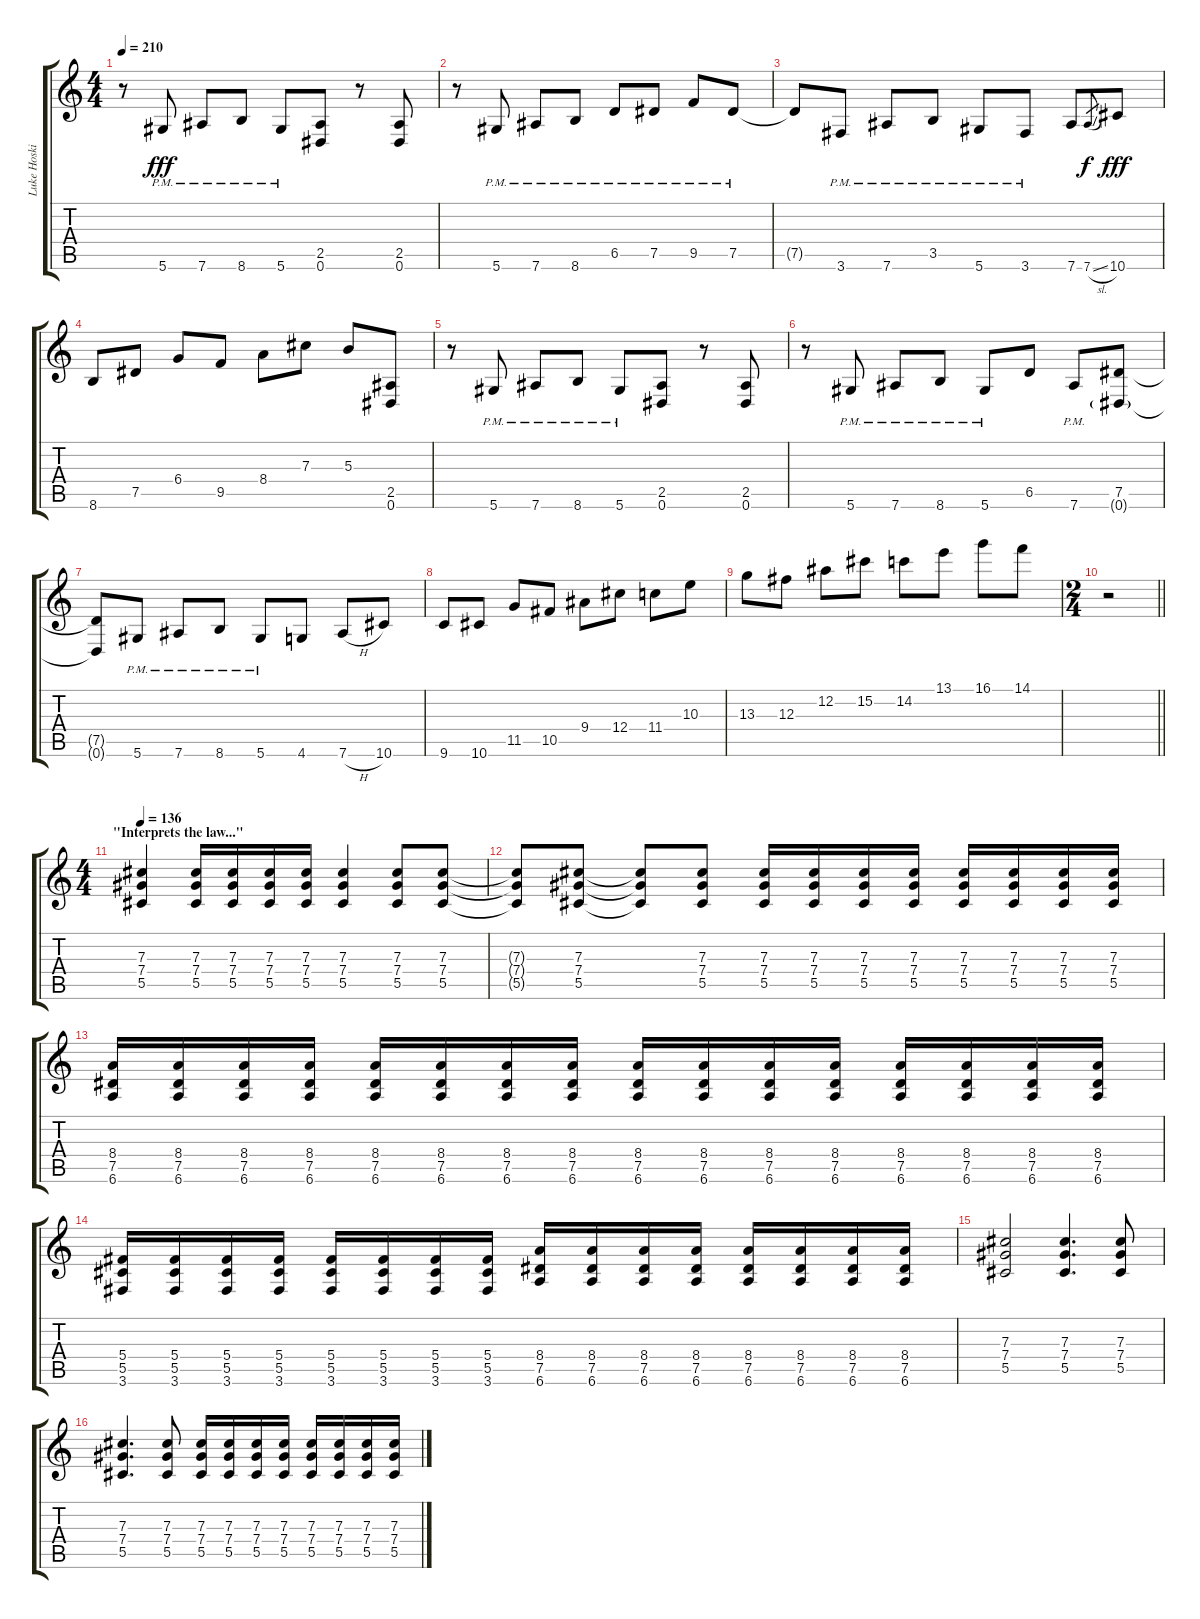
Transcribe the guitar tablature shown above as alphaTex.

\track ("Luke Hoskin" "Luke Hoski") {instrument distortionguitar}
\staff {score tabs}
\tuning (Eb4 Bb3 Gb3 Db3 Ab2 Eb2) {hide}
\ts (4 4)
\tempo 210
\clef g2
\ks c
r.8{dy fff} 5.6{pm}.8 7.6{pm}.8 8.6{pm}.8 5.6{pm}.8 (2.5 0.6).8 r.8 (2.5 0.6).8 |
r.8 5.6{pm}.8 7.6{pm}.8 8.6{pm}.8 6.5{pm}.8 7.5{pm}.8 9.5{pm}.8 7.5{pm}.8 |
7.5{t}.8 3.6{pm}.8 7.6{pm}.8 3.5{pm}.8 5.6{pm}.8 3.6{pm}.8 7.6.8 7.6{sl}.8{gr dy f} 10.6.8{dy fff} |
8.6.8 7.5.8 6.4.8 9.5.8 8.4.8 7.3.8 5.3.8 (2.5 0.6).8 |
r.8 5.6{pm}.8 7.6{pm}.8 8.6{pm}.8 5.6{pm}.8 (2.5 0.6).8 r.8 (2.5 0.6).8 |
r.8 5.6{pm}.8 7.6{pm}.8 8.6{pm}.8 5.6{pm}.8 6.5.8 7.6{pm}.8 (7.5 0.6{g}).8 |
(7.5{t} 0.6{t}).8 5.6{pm}.8 7.6{pm}.8 8.6{pm}.8 5.6{pm}.8 4.6.8 7.6{h}.8 10.6.8 |
9.6.8 10.6.8 11.5.8 10.5.8 9.4.8 12.4.8 11.4.8 10.3.8 |
13.3.8 12.3.8 12.2.8 15.2.8 14.2.8 13.1.8 16.1.8 14.1.8 |
\ts (2 4)
\barLineRight lightlight
r.2 |
\ts (4 4)
\section ("" "\"Interprets the law...\"")
\tempo 136
(7.3 7.4 5.5).4 (7.3 7.4 5.5).16 (7.3 7.4 5.5).16 (7.3 7.4 5.5).16 (7.3 7.4 5.5).16 (7.3 7.4 5.5).4 (7.3 7.4 5.5).8 (7.3 7.4 5.5).8 |
(7.3{t} 7.4{t} 5.5{t}).8 (7.3 7.4 5.5).8 (7.3{t} 7.4{t} 5.5{t}).8 (7.3 7.4 5.5).8 (7.3 7.4 5.5).16 (7.3 7.4 5.5).16 (7.3 7.4 5.5).16 (7.3 7.4 5.5).16 (7.3 7.4 5.5).16 (7.3 7.4 5.5).16 (7.3 7.4 5.5).16 (7.3 7.4 5.5).16 |
(8.4 7.5 6.6).16 (8.4 7.5 6.6).16 (8.4 7.5 6.6).16 (8.4 7.5 6.6).16 (8.4 7.5 6.6).16 (8.4 7.5 6.6).16 (8.4 7.5 6.6).16 (8.4 7.5 6.6).16 (8.4 7.5 6.6).16 (8.4 7.5 6.6).16 (8.4 7.5 6.6).16 (8.4 7.5 6.6).16 (8.4 7.5 6.6).16 (8.4 7.5 6.6).16 (8.4 7.5 6.6).16 (8.4 7.5 6.6).16 |
(5.4 5.5 3.6).16 (5.4 5.5 3.6).16 (5.4 5.5 3.6).16 (5.4 5.5 3.6).16 (5.4 5.5 3.6).16 (5.4 5.5 3.6).16 (5.4 5.5 3.6).16 (5.4 5.5 3.6).16 (8.4 7.5 6.6).16 (8.4 7.5 6.6).16 (8.4 7.5 6.6).16 (8.4 7.5 6.6).16 (8.4 7.5 6.6).16 (8.4 7.5 6.6).16 (8.4 7.5 6.6).16 (8.4 7.5 6.6).16 |
(7.3 7.4 5.5).2 (7.3 7.4 5.5).4{d} (7.3 7.4 5.5).8 |
(7.3 7.4 5.5).4{d} (7.3 7.4 5.5).8 (7.3 7.4 5.5).16 (7.3 7.4 5.5).16 (7.3 7.4 5.5).16 (7.3 7.4 5.5).16 (7.3 7.4 5.5).16 (7.3 7.4 5.5).16 (7.3 7.4 5.5).16 (7.3 7.4 5.5).16
